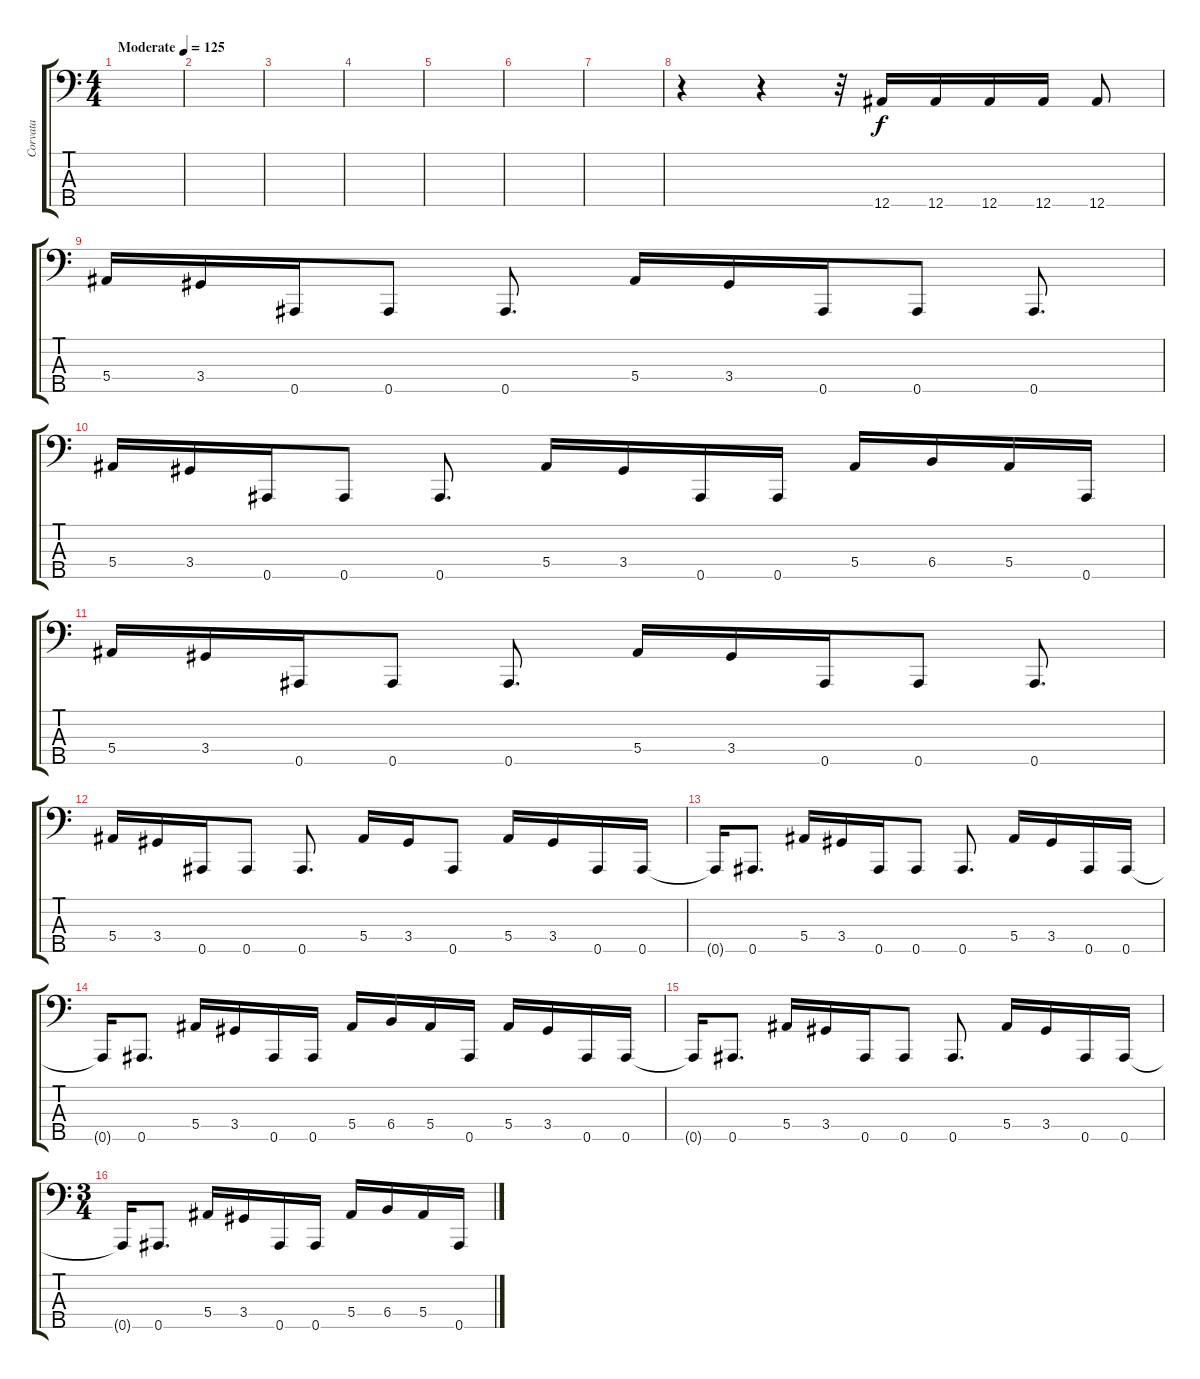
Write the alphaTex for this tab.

\track ("Corvata" "Corvata") {instrument electricbassfinger}
\staff {score tabs}
\tuning (Ab2 Eb2 Bb1 F1 Bb0) {hide}
\ts (4 4)
\tempo (125 "Moderate")
\clef f4
\ks c
|
|
|
|
|
|
|
r.4 r.4 r.32 12.5.16 12.5.16 12.5.16 12.5.16 12.5.8 |
5.4.16 3.4.16 0.5.16 0.5.8 0.5.8{d} 5.4.16 3.4.16 0.5.16 0.5.8 0.5.8{d} |
5.4.16 3.4.16 0.5.16 0.5.8 0.5.8{d} 5.4.16 3.4.16 0.5.16 0.5.16 5.4.16 6.4.16 5.4.16 0.5.16 |
5.4.16 3.4.16 0.5.16 0.5.8 0.5.8{d} 5.4.16 3.4.16 0.5.16 0.5.8 0.5.8{d} |
5.4.16 3.4.16 0.5.16 0.5.8 0.5.8{d} 5.4.16 3.4.16 0.5.8 5.4.16 3.4.16 0.5.16 0.5.16 |
0.5{t}.16 0.5.8{d} 5.4.16 3.4.16 0.5.16 0.5.8 0.5.8{d} 5.4.16 3.4.16 0.5.16 0.5.16 |
0.5{t}.16 0.5.8{d} 5.4.16 3.4.16 0.5.16 0.5.16 5.4.16 6.4.16 5.4.16 0.5.16 5.4.16 3.4.16 0.5.16 0.5.16 |
0.5{t}.16 0.5.8{d} 5.4.16 3.4.16 0.5.16 0.5.8 0.5.8{d} 5.4.16 3.4.16 0.5.16 0.5.16 |
\ts (3 4)
0.5{t}.16 0.5.8{d} 5.4.16 3.4.16 0.5.16 0.5.16 5.4.16 6.4.16 5.4.16 0.5.16
